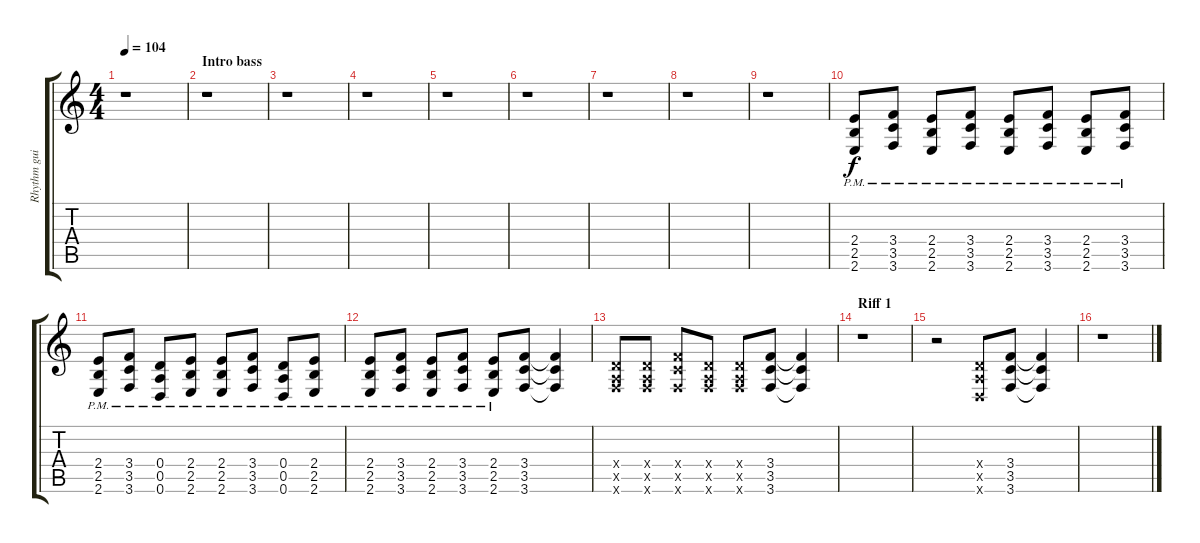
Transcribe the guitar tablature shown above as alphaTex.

\track ("Rhythm guitar" "Rhythm gui") {instrument distortionguitar}
\staff {score tabs}
\tuning (E4 B3 G3 D3 A2 D2) {hide}
\ts (4 4)
\tempo 104
\clef g2
\ks c
r.1{dy f instrument distortionguitar} |
\section ("" "Intro bass")
r.1 |
r.1 |
r.1 |
r.1 |
r.1 |
r.1 |
r.1 |
r.1 |
(2.4{pm} 2.5{pm} 2.6{pm}).8 (3.4{pm} 3.5{pm} 3.6{pm}).8 (2.4{pm} 2.5{pm} 2.6{pm}).8 (3.4{pm} 3.5{pm} 3.6{pm}).8 (2.4{pm} 2.5{pm} 2.6{pm}).8 (3.4{pm} 3.5{pm} 3.6{pm}).8 (2.4{pm} 2.5{pm} 2.6{pm}).8 (3.4{pm} 3.5{pm} 3.6{pm}).8 |
(2.4{pm} 2.5{pm} 2.6{pm}).8 (3.4{pm} 3.5{pm} 3.6{pm}).8 (0.4{pm} 0.5{pm} 0.6{pm}).8 (2.4{pm} 2.5{pm} 2.6{pm}).8 (2.4{pm} 2.5{pm} 2.6{pm}).8 (3.4{pm} 3.5{pm} 3.6{pm}).8 (0.4{pm} 0.5{pm} 0.6{pm}).8 (2.4{pm} 2.5{pm} 2.6{pm}).8 |
(2.4{pm} 2.5{pm} 2.6{pm}).8 (3.4{pm} 3.5{pm} 3.6{pm}).8 (2.4{pm} 2.5{pm} 2.6{pm}).8 (3.4{pm} 3.5{pm} 3.6{pm}).8 (2.4{pm} 2.5{pm} 2.6{pm}).8 (3.4 3.5 3.6).8 (3.4{t} 3.5{t} 3.6{t}).4 |
(0.4{x} 0.5{x} 3.6{x}).8 (0.4{x} 0.5{x} 3.6{x}).8 (3.4{x} 3.5{x} 3.6{x}).8 (0.4{x} 0.5{x} 3.6{x}).8 (0.4{x} 0.5{x} 3.6{x}).8 (3.4 3.5 3.6).8 (3.4{t} 3.5{t} 3.6{t}).4 |
\section ("" "Riff 1")
r.1 |
r.2 (0.4{x} 0.5{x} 0.6{x}).8 (3.4 3.5 3.6).8 (3.4{t} 3.5{t} 3.6{t}).4 |
r.1
